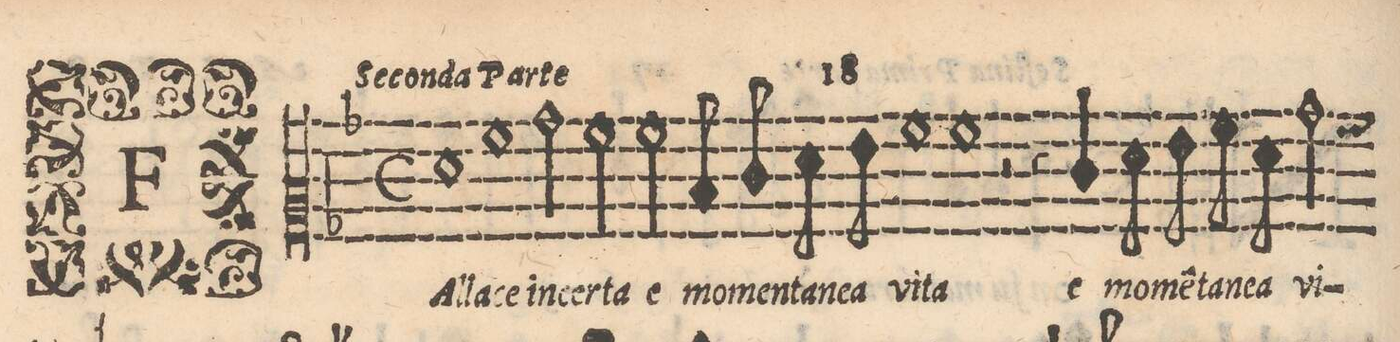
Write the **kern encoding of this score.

**kern	**text
*I"ALTO	*
*clefC2	*
*k[b-]	*
*met(C)	*
*M2/1	*
1f	FAl-
1a	-la-
=2-	=2-
2b-\	-ce_in-
2a\	-cer-
2a\	-ta_e
8d/	mo-
8e/	-men-
8f\	-ta-
8g\	-nea
=3-	=3-
1a	vi-
1a	-ta
=4-	=4-
2r	.
4r	.
4e/	e
8f\	mo-
8g\	-me(n)-
8a\	-ta-
8f\	-nea
2b-\	vi-
=5-	=5-
*-	*-
